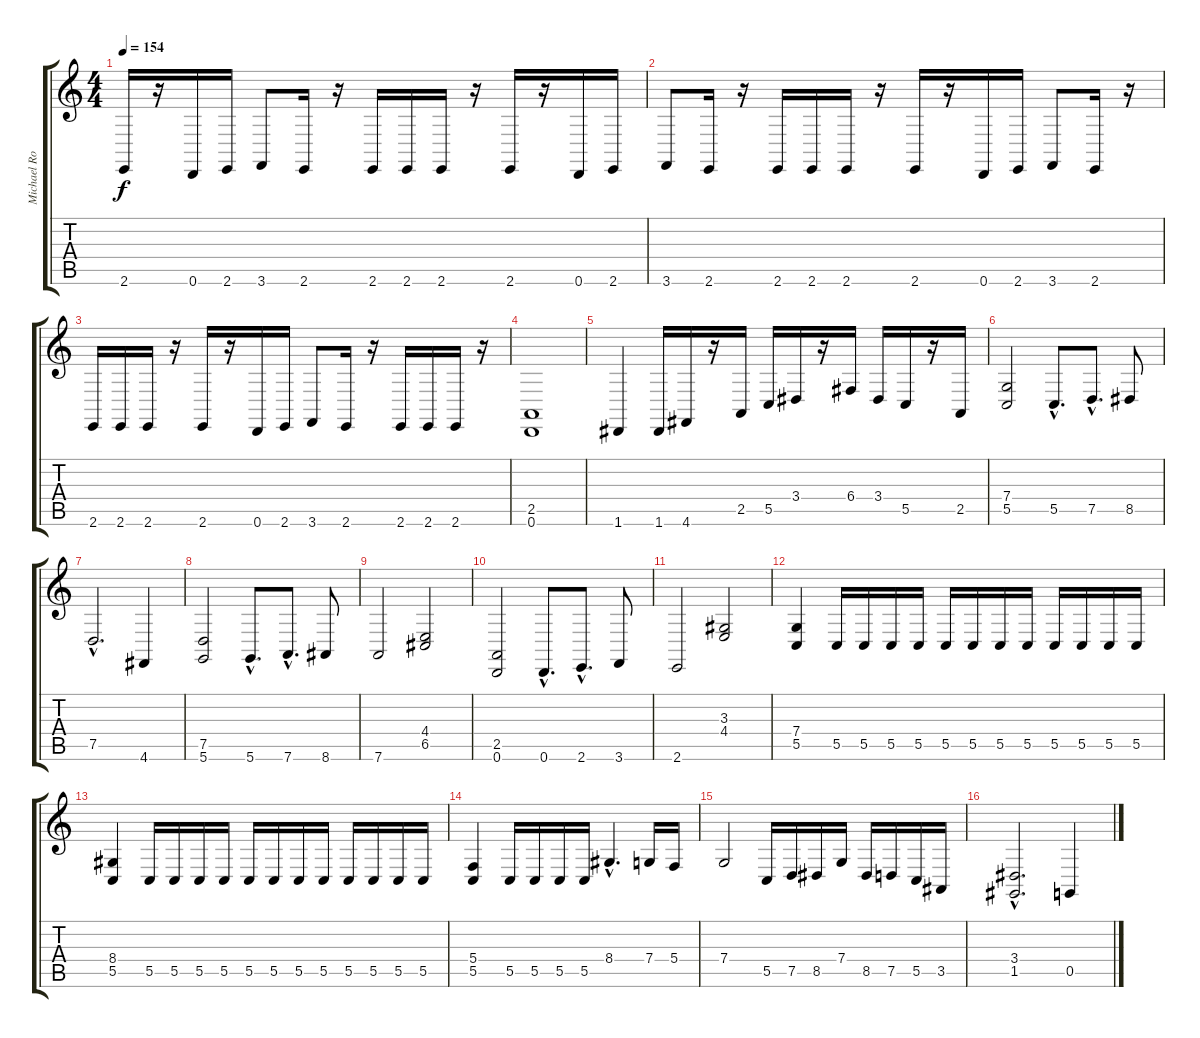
\track ("Michael Romeo (guitar)" "Michael Ro") {instrument lead2sawtooth}
\staff {score tabs}
\tuning (D4 A3 F3 C3 G2 D2) {hide}
\ts (4 4)
\tempo 154
\clef g2
\ks c
2.6.16{dy f} r.16 0.6.16 2.6.16 3.6.8 2.6.16 r.16 2.6.16 2.6.16 2.6.16 r.16 2.6.16 r.16 0.6.16 2.6.16 |
3.6.8 2.6.16 r.16 2.6.16 2.6.16 2.6.16 r.16 2.6.16 r.16 0.6.16 2.6.16 3.6.8 2.6.16 r.16 |
2.6.16 2.6.16 2.6.16 r.16 2.6.16 r.16 0.6.16 2.6.16 3.6.8 2.6.16 r.16 2.6.16 2.6.16 2.6.16 r.16 |
(2.5 0.6).1 |
1.6.4 1.6.16 4.6.16 r.16 2.5.16 5.5.16 3.4.16 r.16 6.4.16 3.4.16 5.5.16 r.16 2.5.16 |
(7.4 5.5).2 5.5{hac}.8{d} 7.5{hac}.8{d} 8.5.8 |
7.5{hac}.2{d} 4.6.4 |
(7.5 5.6).2 5.6{hac}.8{d} 7.6{hac}.8{d} 8.6.8 |
7.6.2 (4.4 6.5).2 |
(2.5 0.6).2 0.6{hac}.8{d} 2.6{hac}.8{d} 3.6.8 |
2.6.2 (3.3 4.4).2 |
(7.4 5.5).4 5.5.16 5.5.16 5.5.16 5.5.16 5.5.16 5.5.16 5.5.16 5.5.16 5.5.16 5.5.16 5.5.16 5.5.16 |
(8.4 5.5).4 5.5.16 5.5.16 5.5.16 5.5.16 5.5.16 5.5.16 5.5.16 5.5.16 5.5.16 5.5.16 5.5.16 5.5.16 |
(5.4 5.5).4 5.5.16 5.5.16 5.5.16 5.5.16 8.4{hac}.4{d} 7.4.16 5.4.16 |
7.4.2 5.5.16 7.5.16 8.5.16 7.4.16 8.5.16 7.5.16 5.5.16 3.5.16 |
(3.4{hac} 1.5{hac}).2{d} 0.5.4
